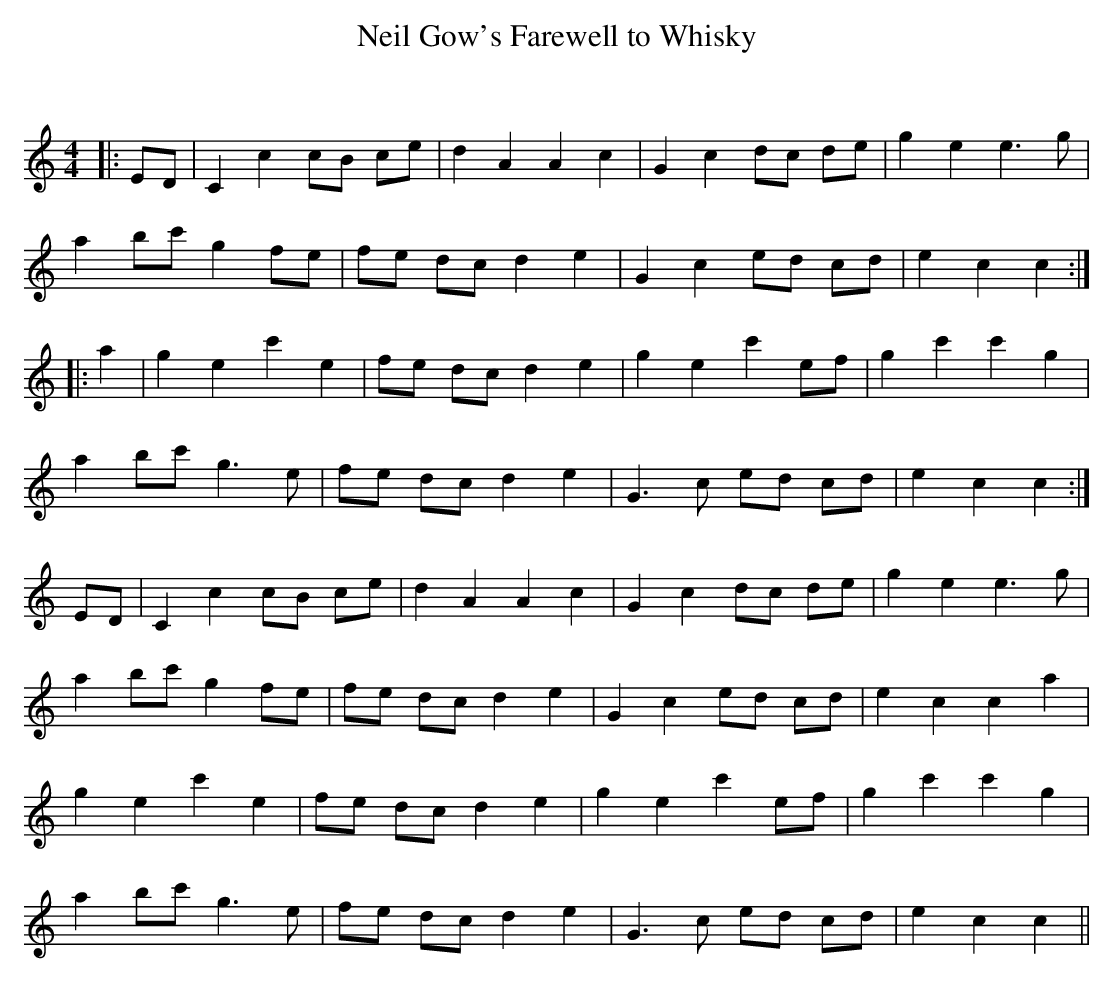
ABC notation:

X:1
T: Neil Gow's Farewell to Whisky
C:
Q: 232
K:C
M:4/4
L:1/8
|:ED|C2 c2 cB ce|d2 A2 A2 c2|G2 c2 dc de|g2 e2 e3g|
a2 bc' g2 fe|fe dc d2 e2|G2 c2 ed cd|e2 c2 c2:|
|:a2|g2 e2 c'2 e2|fe dc d2 e2|g2 e2 c'2 ef|g2 c'2 c'2 g2|
a2 bc' g3e|fe dc d2 e2|G3c ed cd|e2 c2 c2:|
ED|C2 c2 cB ce|d2 A2 A2 c2|G2 c2 dc de|g2 e2 e3g|
a2 bc' g2 fe|fe dc d2 e2|G2 c2 ed cd|e2 c2 c2 a2|
g2 e2 c'2 e2|fe dc d2 e2|g2 e2 c'2 ef|g2 c'2 c'2 g2|
a2 bc' g3e|fe dc d2 e2|G3c ed cd|e2 c2 c2||
